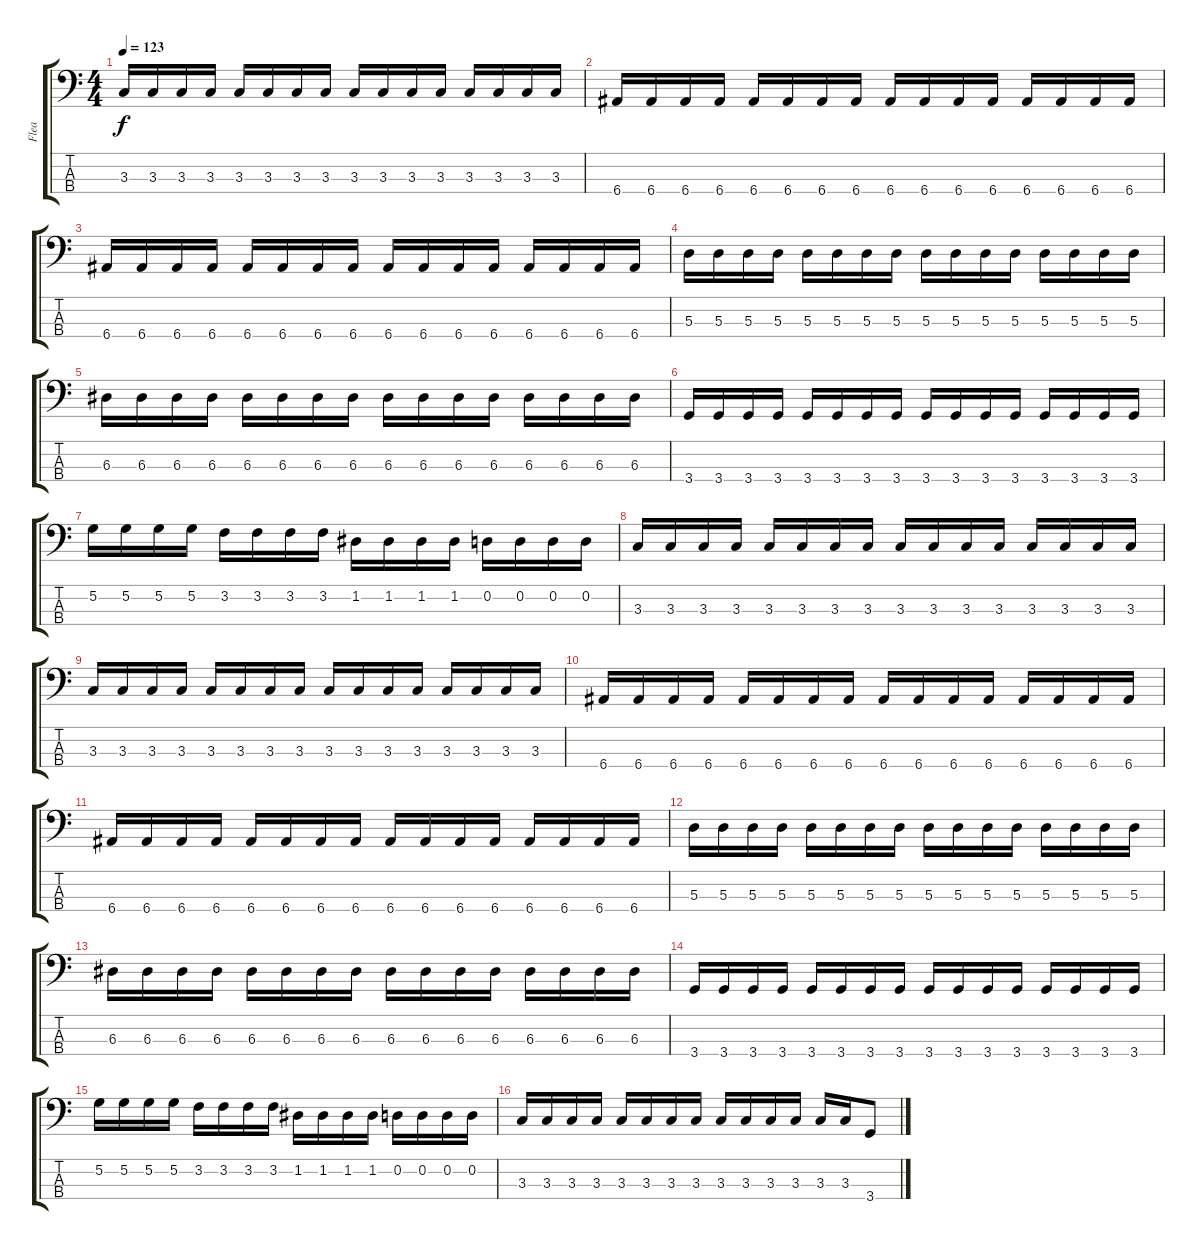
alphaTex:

\track ("Flea" "Flea") {instrument electricbasspick}
\staff {score tabs}
\tuning (G2 D2 A1 E1) {hide}
\ts (4 4)
\tempo 123
\clef f4
\ks c
3.3.16{dy f} 3.3.16 3.3.16 3.3.16 3.3.16 3.3.16 3.3.16 3.3.16 3.3.16 3.3.16 3.3.16 3.3.16 3.3.16 3.3.16 3.3.16 3.3.16 |
6.4.16 6.4.16 6.4.16 6.4.16 6.4.16 6.4.16 6.4.16 6.4.16 6.4.16 6.4.16 6.4.16 6.4.16 6.4.16 6.4.16 6.4.16 6.4.16 |
6.4.16 6.4.16 6.4.16 6.4.16 6.4.16 6.4.16 6.4.16 6.4.16 6.4.16 6.4.16 6.4.16 6.4.16 6.4.16 6.4.16 6.4.16 6.4.16 |
5.3.16 5.3.16 5.3.16 5.3.16 5.3.16 5.3.16 5.3.16 5.3.16 5.3.16 5.3.16 5.3.16 5.3.16 5.3.16 5.3.16 5.3.16 5.3.16 |
6.3.16 6.3.16 6.3.16 6.3.16 6.3.16 6.3.16 6.3.16 6.3.16 6.3.16 6.3.16 6.3.16 6.3.16 6.3.16 6.3.16 6.3.16 6.3.16 |
3.4.16 3.4.16 3.4.16 3.4.16 3.4.16 3.4.16 3.4.16 3.4.16 3.4.16 3.4.16 3.4.16 3.4.16 3.4.16 3.4.16 3.4.16 3.4.16 |
5.2.16 5.2.16 5.2.16 5.2.16 3.2.16 3.2.16 3.2.16 3.2.16 1.2.16 1.2.16 1.2.16 1.2.16 0.2.16 0.2.16 0.2.16 0.2.16 |
3.3.16 3.3.16 3.3.16 3.3.16 3.3.16 3.3.16 3.3.16 3.3.16 3.3.16 3.3.16 3.3.16 3.3.16 3.3.16 3.3.16 3.3.16 3.3.16 |
3.3.16 3.3.16 3.3.16 3.3.16 3.3.16 3.3.16 3.3.16 3.3.16 3.3.16 3.3.16 3.3.16 3.3.16 3.3.16 3.3.16 3.3.16 3.3.16 |
6.4.16 6.4.16 6.4.16 6.4.16 6.4.16 6.4.16 6.4.16 6.4.16 6.4.16 6.4.16 6.4.16 6.4.16 6.4.16 6.4.16 6.4.16 6.4.16 |
6.4.16 6.4.16 6.4.16 6.4.16 6.4.16 6.4.16 6.4.16 6.4.16 6.4.16 6.4.16 6.4.16 6.4.16 6.4.16 6.4.16 6.4.16 6.4.16 |
5.3.16 5.3.16 5.3.16 5.3.16 5.3.16 5.3.16 5.3.16 5.3.16 5.3.16 5.3.16 5.3.16 5.3.16 5.3.16 5.3.16 5.3.16 5.3.16 |
6.3.16 6.3.16 6.3.16 6.3.16 6.3.16 6.3.16 6.3.16 6.3.16 6.3.16 6.3.16 6.3.16 6.3.16 6.3.16 6.3.16 6.3.16 6.3.16 |
3.4.16 3.4.16 3.4.16 3.4.16 3.4.16 3.4.16 3.4.16 3.4.16 3.4.16 3.4.16 3.4.16 3.4.16 3.4.16 3.4.16 3.4.16 3.4.16 |
5.2.16 5.2.16 5.2.16 5.2.16 3.2.16 3.2.16 3.2.16 3.2.16 1.2.16 1.2.16 1.2.16 1.2.16 0.2.16 0.2.16 0.2.16 0.2.16 |
3.3.16 3.3.16 3.3.16 3.3.16 3.3.16 3.3.16 3.3.16 3.3.16 3.3.16 3.3.16 3.3.16 3.3.16 3.3.16 3.3.16 3.4.8
